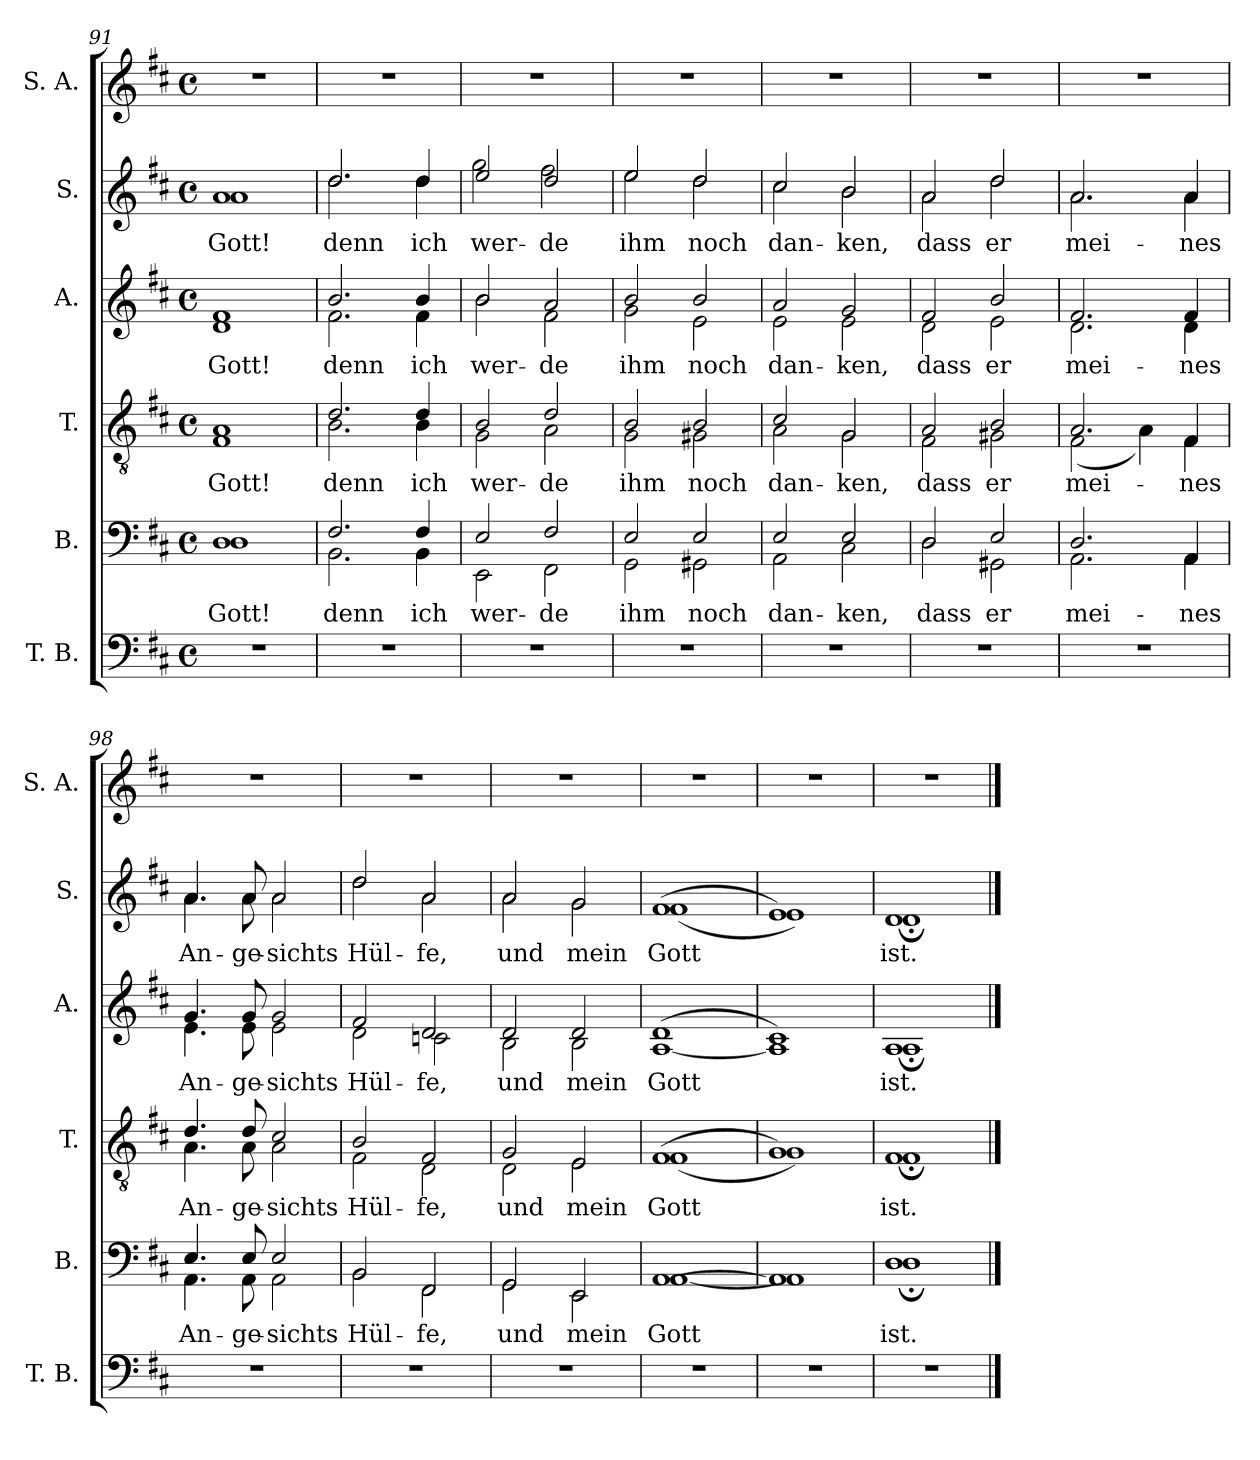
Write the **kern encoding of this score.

**kern	**kern	**text	**kern	**text	**kern	**text	**kern	**text	**kern
*part6	*part5	*part5	*part4	*part4	*part3	*part3	*part2	*part2	*part1
*staff6	*staff5	*staff5	*staff4	*staff4	*staff3	*staff3	*staff2	*staff2	*staff1
*I"T. B.	*I"B.	*	*I"T.	*	*I"A.	*	*I"S.	*	*I"S. A.
*I'T. B.	*I'B.	*	*I'T.	*	*I'A.	*	*I'S.	*	*I'S. A.
*clefF4	*clefF4	*	*clefGv2	*	*clefG2	*	*clefG2	*	*clefG2
*k[f#c#]	*k[f#c#]	*	*k[f#c#]	*	*k[f#c#]	*	*k[f#c#]	*	*k[f#c#]
*D:	*D:	*	*D:	*	*D:	*	*D:	*	*D:
*M4/4	*M4/4	*	*M4/4	*	*M4/4	*	*M4/4	*	*M4/4
*met(c)	*met(c)	*	*met(c)	*	*met(c)	*	*met(c)	*	*met(c)
=91	=91	=91	=91	=91	=91	=91	=91	=91	=91
*	*^	*	*	*	*	*	*	*	*
!	!	!	!LO:LY:b	!	!LO:LY:b	!	!LO:LY:b	!	!LO:LY:b	!
*	*	*	*	*^	*	*^	*	*^	*	*
1r	1D	1D	Gott!	1A	1F#	Gott!	1f#	1d	Gott!	1a	1a	Gott!	1r
=92	=92	=92	=92	=92	=92	=92	=92	=92	=92	=92	=92	=92	=92
!	!	!	!LO:LY:b	!	!	!LO:LY:b	!	!	!LO:LY:b	!	!	!LO:LY:b	!
1r	2.F#/	2.BB\	denn	2.d/	2.B\	denn	2.b/	2.f#\	denn	2.dd/	2.dd\	denn	1r
!	!	!	!LO:LY:b	!	!	!LO:LY:b	!	!	!LO:LY:b	!	!	!LO:LY:b	!
.	4F#/	4BB\	ich	4d/	4B\	ich	4b/	4f#\	ich	4dd/	4dd\	ich	.
=93	=93	=93	=93	=93	=93	=93	=93	=93	=93	=93	=93	=93	=93
!	!	!	!LO:LY:b	!	!	!LO:LY:b	!	!	!LO:LY:b	!	!	!LO:LY:b	!
1r	2E/	2EE\	wer-	2B/	2G\	wer-	2b/	2b\	wer-	2ee/	2gg\	wer-	1r
!	!	!	!LO:LY:b	!	!	!LO:LY:b	!	!	!LO:LY:b	!	!	!LO:LY:b	!
.	2F#/	2FF#\	-de	2d/	2A\	-de	2a/	2f#\	-de	2dd/	2ff#\	-de	.
=94	=94	=94	=94	=94	=94	=94	=94	=94	=94	=94	=94	=94	=94
!	!	!	!LO:LY:b	!	!	!LO:LY:b	!	!	!LO:LY:b	!	!	!LO:LY:b	!
1r	2E/	2GG\	ihm	2B/	2G\	ihm	2b/	2g\	ihm	2ee/	2ee\	ihm	1r
!	!	!	!LO:LY:b	!	!	!LO:LY:b	!	!	!LO:LY:b	!	!	!LO:LY:b	!
.	2E/	2GG#X\	noch	2B/	2G#X\	noch	2b/	2e\	noch	2dd/	2dd\	noch	.
=95	=95	=95	=95	=95	=95	=95	=95	=95	=95	=95	=95	=95	=95
!	!	!	!LO:LY:b	!	!	!LO:LY:b	!	!	!LO:LY:b	!	!	!LO:LY:b	!
1r	2E/	2AA\	dan-	2c#/	2A\	dan-	2a/	2e\	dan-	2cc#/	2cc#\	dan-	1r
!	!	!	!LO:LY:b	!	!	!LO:LY:b	!	!	!LO:LY:b	!	!	!LO:LY:b	!
.	2E/	2C#\	-ken,	2G/	2G\	-ken,	2g/	2e\	-ken,	2b/	2b\	-ken,	.
!!LO:LB:g=z
=96	=96	=96	=96	=96	=96	=96	=96	=96	=96	=96	=96	=96	=96
!	!	!	!LO:LY:b	!	!	!LO:LY:b	!	!	!LO:LY:b	!	!	!LO:LY:b	!
1r	2D/	2D\	dass	2A/	2F#\	dass	2f#/	2d\	dass	2a/	2a\	dass	1r
!	!	!	!LO:LY:b	!	!	!LO:LY:b	!	!	!LO:LY:b	!	!	!LO:LY:b	!
.	2E/	2GG#X\	er	2B/	2G#X\	er	2b/	2e\	er	2dd/	2dd\	er	.
=97	=97	=97	=97	=97	=97	=97	=97	=97	=97	=97	=97	=97	=97
!	!	!	!LO:LY:b	!	!	!LO:LY:b	!	!	!LO:LY:b	!	!	!LO:LY:b	!
1r	2.D/	2.AA\	mei-	2.A/	(<2F#\	mei-	2.f#/	2.d\	mei-	2.a/	2.a\	mei-	1r
.	.	.	.	.	4A\)	.	.	.	.	.	.	.	.
!	!	!	!LO:LY:b	!	!	!LO:LY:b	!	!	!LO:LY:b	!	!	!LO:LY:b	!
.	4AA/	4AA\	-nes	4F#/	4F#\	-nes	4f#/	4d\	-nes	4a/	4a\	-nes	.
=98	=98	=98	=98	=98	=98	=98	=98	=98	=98	=98	=98	=98	=98
!	!	!	!LO:LY:b	!	!	!LO:LY:b	!	!	!LO:LY:b	!	!	!LO:LY:b	!
1r	4.E/	4.AA\	An-	4.A\	4.d/	An-	4.g/	4.e\	An-	4.a/	4.a\	An-	1r
!	!	!	!LO:LY:b	!	!	!LO:LY:b	!	!	!LO:LY:b	!	!	!LO:LY:b	!
.	8E/	8AA\	-ge-	8A\	8d/	-ge-	8g/	8e\	-ge-	8a/	8a\	-ge-	.
!	!	!	!LO:LY:b	!	!	!LO:LY:b	!	!	!LO:LY:b	!	!	!LO:LY:b	!
.	2E/	2AA\	-sichts	2A\	2c#/	-sichts	2g/	2e\	-sichts	2a/	2a\	-sichts	.
=99	=99	=99	=99	=99	=99	=99	=99	=99	=99	=99	=99	=99	=99
!	!	!	!LO:LY:b	!	!	!LO:LY:b	!	!	!LO:LY:b	!	!	!LO:LY:b	!
1r	2BB/	2BB\	Hül-	2F#\	2B/	Hül-	2f#/	2d\	Hül-	2dd/	2dd\	Hül-	1r
!	!	!	!LO:LY:b	!	!	!LO:LY:b	!	!	!LO:LY:b	!	!	!LO:LY:b	!
.	2FF#/	2FF#\	-fe,	2D\	2F#/	-fe,	2d/	2cn\	-fe,	2a/	2a\	-fe,	.
=100	=100	=100	=100	=100	=100	=100	=100	=100	=100	=100	=100	=100	=100
!	!	!	!LO:LY:b	!	!	!LO:LY:b	!	!	!LO:LY:b	!	!	!LO:LY:b	!
1r	2GG/	2GG\	und	2D\	2G/	und	2d/	2B\	und	2a/	2a\	und	1r
!	!	!	!LO:LY:b	!	!	!LO:LY:b	!	!	!LO:LY:b	!	!	!LO:LY:b	!
.	2EE/	2EE\	mein	2E\	2E/	mein	2d/	2B\	mein	2g/	2g\	mein	.
=101	=101	=101	=101	=101	=101	=101	=101	=101	=101	=101	=101	=101	=101
!	!	!	!LO:LY:b	!	!	!LO:LY:b	!	!	!LO:LY:b	!	!	!LO:LY:b	!
1r	[1AA	[1AA	Gott	(>1F#	(<1F#	Gott	(>1d	[1A	Gott	(>1f#	(<1f#	Gott	1r
=102	=102	=102	=102	=102	=102	=102	=102	=102	=102	=102	=102	=102	=102
1r	1AA]	1AA]	.	1G)	1G)	.	1c#)	1A]	.	1e)	1e)	.	1r
=103	=103	=103	=103	=103	=103	=103	=103	=103	=103	=103	=103	=103	=103
!	!	!	!LO:LY:b	!	!	!LO:LY:b	!	!	!LO:LY:b	!	!	!LO:LY:b	!
1r	1D	1D;<	ist.	1F#	1F#;<	ist.	1A	1A;<	ist.	1d	1d;<	ist.	1r
*	*v	*v	*	*	*	*	*v	*v	*	*v	*v	*	*
*	*	*	*v	*v	*	*	*	*	*	*
==	==	==	==	==	==	==	==	==	==
*-	*-	*-	*-	*-	*-	*-	*-	*-	*-
